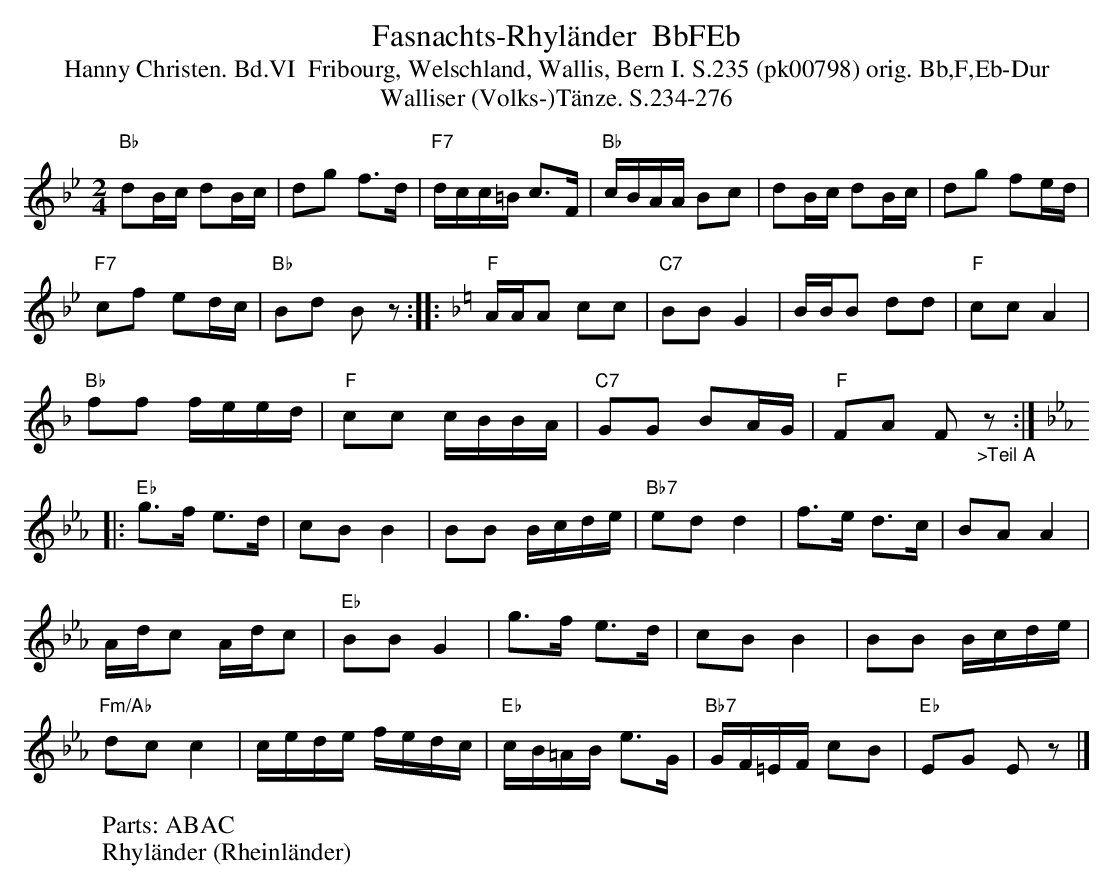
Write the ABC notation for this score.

X:1
T: Fasnachts-Rhyl\"ander  BbFEb
T:Hanny Christen. Bd.VI  Fribourg, Welschland, Wallis, Bern I. S.235 (pk00798) orig. Bb,F,Eb-Dur
T:Walliser (Volks-)T\"anze. S.234-276
M:2/4
L:1/8
K:Bb %%MIDI gchordon
"Bb"dB/c/ dB/c/ | dg f>d | "F7"d/c/c/=B/ c>F | "Bb"c/B/A/A/ Bc | dB/c/ dB/c/ | dg fe/d/ |
"F7"cf ed/c/ | "Bb"Bd Bz :: [K:F] "F"A/A/A cc | "C7"BBG2 | B/B/B dd | "F"ccA2 |
"Bb"ff f/e/e/d/ | "F"cc c/B/B/A/ | "C7"GG BA/G/ | "F"FA F"_>Teil A"z :: [K:Eb]
"Eb"g>f e>d | cBB2 | BB B/c/d/e/ | "Bb7"edd2 | f>e d>c | BAA2 |
A/d/c A/d/c | "Eb"BBG2 | g>f e>d | cBB2 | BB B/c/d/e/ |
"Fm/Ab"dcc2 | c/e/d/e/ f/e/d/c/ | "Eb"c/B/=A/B/ e>G | "Bb7"G/F/=E/F/ cB | "Eb"EG Ez |]
W: Parts: ABAC
W: Rhyl\"ander (Rheinl\"ander)
